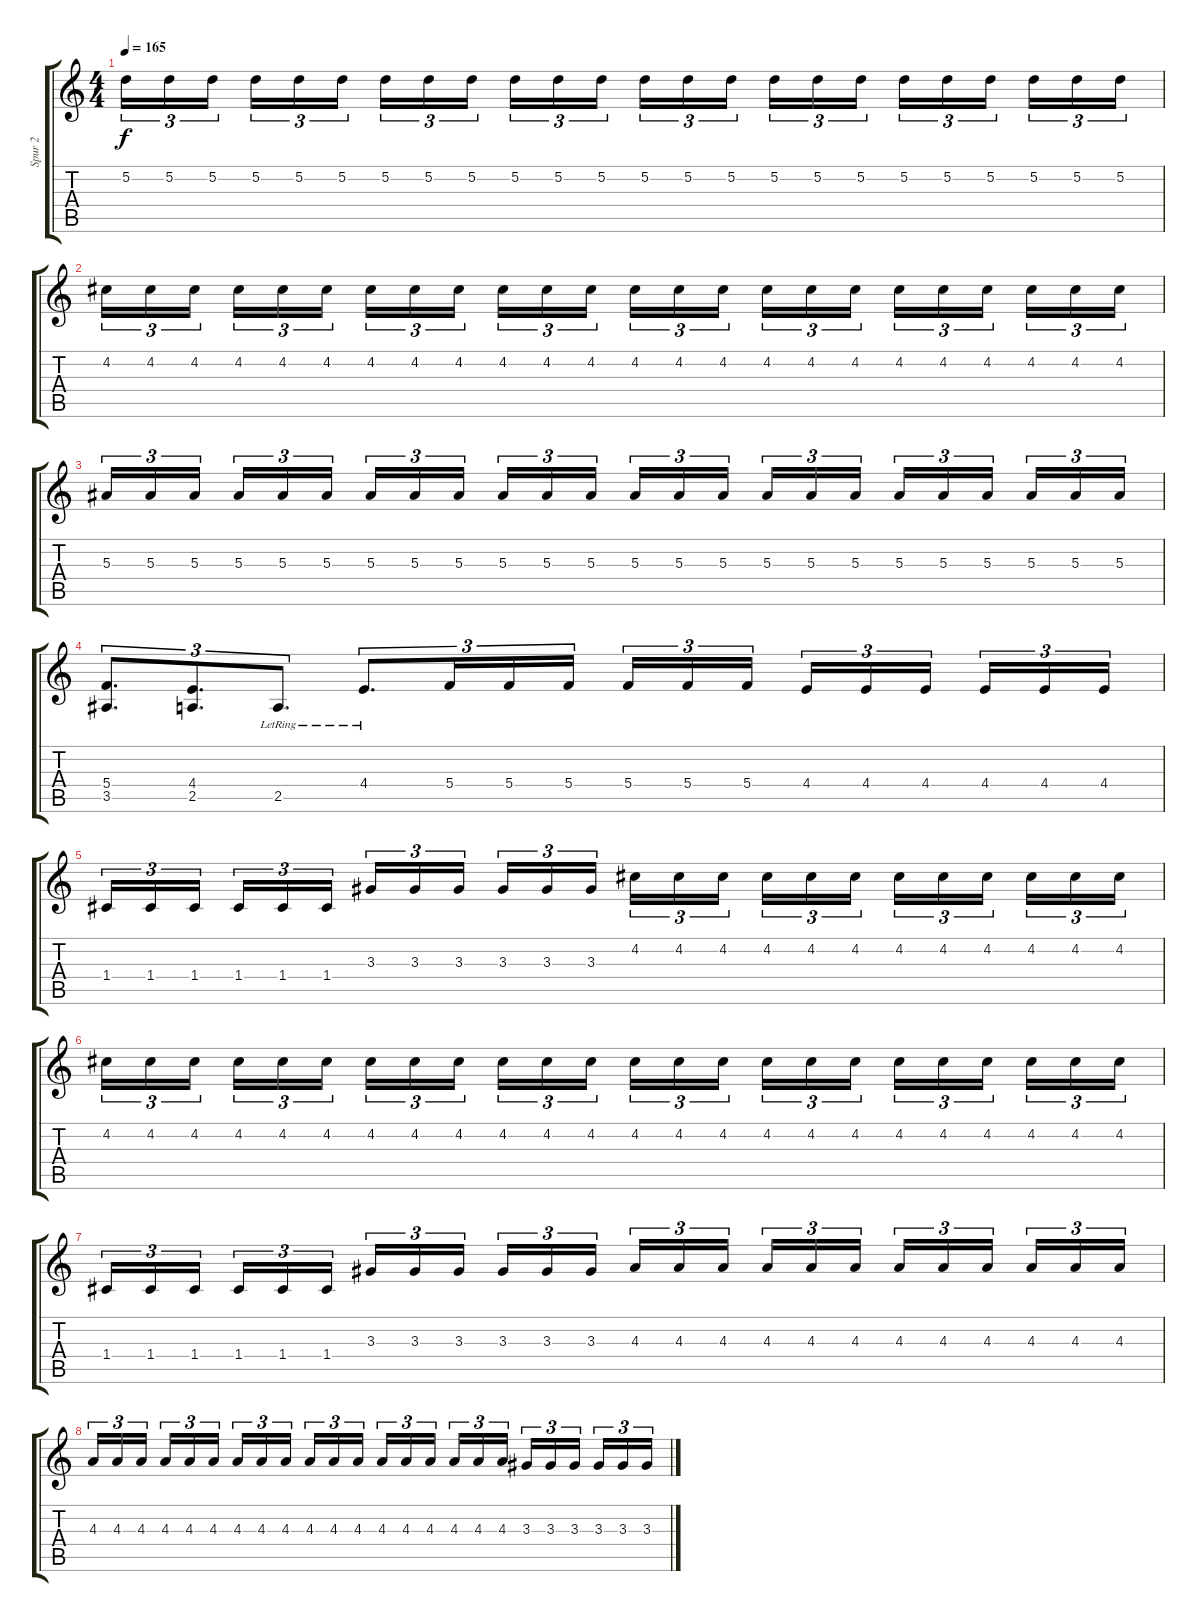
\track ("Spur 2" "Spur 2") {instrument distortionguitar}
\staff {score tabs}
\tuning (D4 A3 F3 C3 G2 D2) {hide}
\ts (4 4)
\tempo 165
\clef g2
\ks c
5.2.16{tu (3 2) dy f} 5.2.16{tu (3 2)} 5.2.16{tu (3 2) beam splitsecondary} 5.2.16{tu (3 2)} 5.2.16{tu (3 2)} 5.2.16{tu (3 2)} 5.2.16{tu (3 2)} 5.2.16{tu (3 2)} 5.2.16{tu (3 2) beam splitsecondary} 5.2.16{tu (3 2)} 5.2.16{tu (3 2)} 5.2.16{tu (3 2)} 5.2.16{tu (3 2)} 5.2.16{tu (3 2)} 5.2.16{tu (3 2) beam splitsecondary} 5.2.16{tu (3 2)} 5.2.16{tu (3 2)} 5.2.16{tu (3 2)} 5.2.16{tu (3 2)} 5.2.16{tu (3 2)} 5.2.16{tu (3 2) beam splitsecondary} 5.2.16{tu (3 2)} 5.2.16{tu (3 2)} 5.2.16{tu (3 2)} |
4.2.16{tu (3 2)} 4.2.16{tu (3 2)} 4.2.16{tu (3 2) beam splitsecondary} 4.2.16{tu (3 2)} 4.2.16{tu (3 2)} 4.2.16{tu (3 2)} 4.2.16{tu (3 2)} 4.2.16{tu (3 2)} 4.2.16{tu (3 2) beam splitsecondary} 4.2.16{tu (3 2)} 4.2.16{tu (3 2)} 4.2.16{tu (3 2)} 4.2.16{tu (3 2)} 4.2.16{tu (3 2)} 4.2.16{tu (3 2) beam splitsecondary} 4.2.16{tu (3 2)} 4.2.16{tu (3 2)} 4.2.16{tu (3 2)} 4.2.16{tu (3 2)} 4.2.16{tu (3 2)} 4.2.16{tu (3 2) beam splitsecondary} 4.2.16{tu (3 2)} 4.2.16{tu (3 2)} 4.2.16{tu (3 2)} |
5.3.16{tu (3 2)} 5.3.16{tu (3 2)} 5.3.16{tu (3 2) beam splitsecondary} 5.3.16{tu (3 2)} 5.3.16{tu (3 2)} 5.3.16{tu (3 2)} 5.3.16{tu (3 2)} 5.3.16{tu (3 2)} 5.3.16{tu (3 2) beam splitsecondary} 5.3.16{tu (3 2)} 5.3.16{tu (3 2)} 5.3.16{tu (3 2)} 5.3.16{tu (3 2)} 5.3.16{tu (3 2)} 5.3.16{tu (3 2) beam splitsecondary} 5.3.16{tu (3 2)} 5.3.16{tu (3 2)} 5.3.16{tu (3 2)} 5.3.16{tu (3 2)} 5.3.16{tu (3 2)} 5.3.16{tu (3 2) beam splitsecondary} 5.3.16{tu (3 2)} 5.3.16{tu (3 2)} 5.3.16{tu (3 2)} |
(5.4 3.5).8{d tu (3 2)} (4.4 2.5).8{d tu (3 2)} 2.5{lr}.8{d tu (3 2)} 4.4{lr}.8{d tu (3 2)} 5.4.16{tu (3 2)} 5.4.16{tu (3 2)} 5.4.16{tu (3 2) beam splitsecondary} 5.4.16{tu (3 2)} 5.4.16{tu (3 2)} 5.4.16{tu (3 2)} 4.4.16{tu (3 2)} 4.4.16{tu (3 2)} 4.4.16{tu (3 2) beam splitsecondary} 4.4.16{tu (3 2)} 4.4.16{tu (3 2)} 4.4.16{tu (3 2)} |
1.4.16{tu (3 2)} 1.4.16{tu (3 2)} 1.4.16{tu (3 2) beam splitsecondary} 1.4.16{tu (3 2)} 1.4.16{tu (3 2)} 1.4.16{tu (3 2)} 3.3.16{tu (3 2)} 3.3.16{tu (3 2)} 3.3.16{tu (3 2) beam splitsecondary} 3.3.16{tu (3 2)} 3.3.16{tu (3 2)} 3.3.16{tu (3 2)} 4.2.16{tu (3 2)} 4.2.16{tu (3 2)} 4.2.16{tu (3 2) beam splitsecondary} 4.2.16{tu (3 2)} 4.2.16{tu (3 2)} 4.2.16{tu (3 2)} 4.2.16{tu (3 2)} 4.2.16{tu (3 2)} 4.2.16{tu (3 2) beam splitsecondary} 4.2.16{tu (3 2)} 4.2.16{tu (3 2)} 4.2.16{tu (3 2)} |
4.2.16{tu (3 2)} 4.2.16{tu (3 2)} 4.2.16{tu (3 2) beam splitsecondary} 4.2.16{tu (3 2)} 4.2.16{tu (3 2)} 4.2.16{tu (3 2)} 4.2.16{tu (3 2)} 4.2.16{tu (3 2)} 4.2.16{tu (3 2) beam splitsecondary} 4.2.16{tu (3 2)} 4.2.16{tu (3 2)} 4.2.16{tu (3 2)} 4.2.16{tu (3 2)} 4.2.16{tu (3 2)} 4.2.16{tu (3 2) beam splitsecondary} 4.2.16{tu (3 2)} 4.2.16{tu (3 2)} 4.2.16{tu (3 2)} 4.2.16{tu (3 2)} 4.2.16{tu (3 2)} 4.2.16{tu (3 2) beam splitsecondary} 4.2.16{tu (3 2)} 4.2.16{tu (3 2)} 4.2.16{tu (3 2)} |
1.4.16{tu (3 2)} 1.4.16{tu (3 2)} 1.4.16{tu (3 2) beam splitsecondary} 1.4.16{tu (3 2)} 1.4.16{tu (3 2)} 1.4.16{tu (3 2)} 3.3.16{tu (3 2)} 3.3.16{tu (3 2)} 3.3.16{tu (3 2) beam splitsecondary} 3.3.16{tu (3 2)} 3.3.16{tu (3 2)} 3.3.16{tu (3 2)} 4.3.16{tu (3 2)} 4.3.16{tu (3 2)} 4.3.16{tu (3 2) beam splitsecondary} 4.3.16{tu (3 2)} 4.3.16{tu (3 2)} 4.3.16{tu (3 2)} 4.3.16{tu (3 2)} 4.3.16{tu (3 2)} 4.3.16{tu (3 2) beam splitsecondary} 4.3.16{tu (3 2)} 4.3.16{tu (3 2)} 4.3.16{tu (3 2)} |
4.3.16{tu (3 2)} 4.3.16{tu (3 2)} 4.3.16{tu (3 2) beam splitsecondary} 4.3.16{tu (3 2)} 4.3.16{tu (3 2)} 4.3.16{tu (3 2)} 4.3.16{tu (3 2)} 4.3.16{tu (3 2)} 4.3.16{tu (3 2) beam splitsecondary} 4.3.16{tu (3 2)} 4.3.16{tu (3 2)} 4.3.16{tu (3 2)} 4.3.16{tu (3 2)} 4.3.16{tu (3 2)} 4.3.16{tu (3 2) beam splitsecondary} 4.3.16{tu (3 2)} 4.3.16{tu (3 2)} 4.3.16{tu (3 2)} 3.3.16{tu (3 2)} 3.3.16{tu (3 2)} 3.3.16{tu (3 2) beam splitsecondary} 3.3.16{tu (3 2)} 3.3.16{tu (3 2)} 3.3.16{tu (3 2)}
